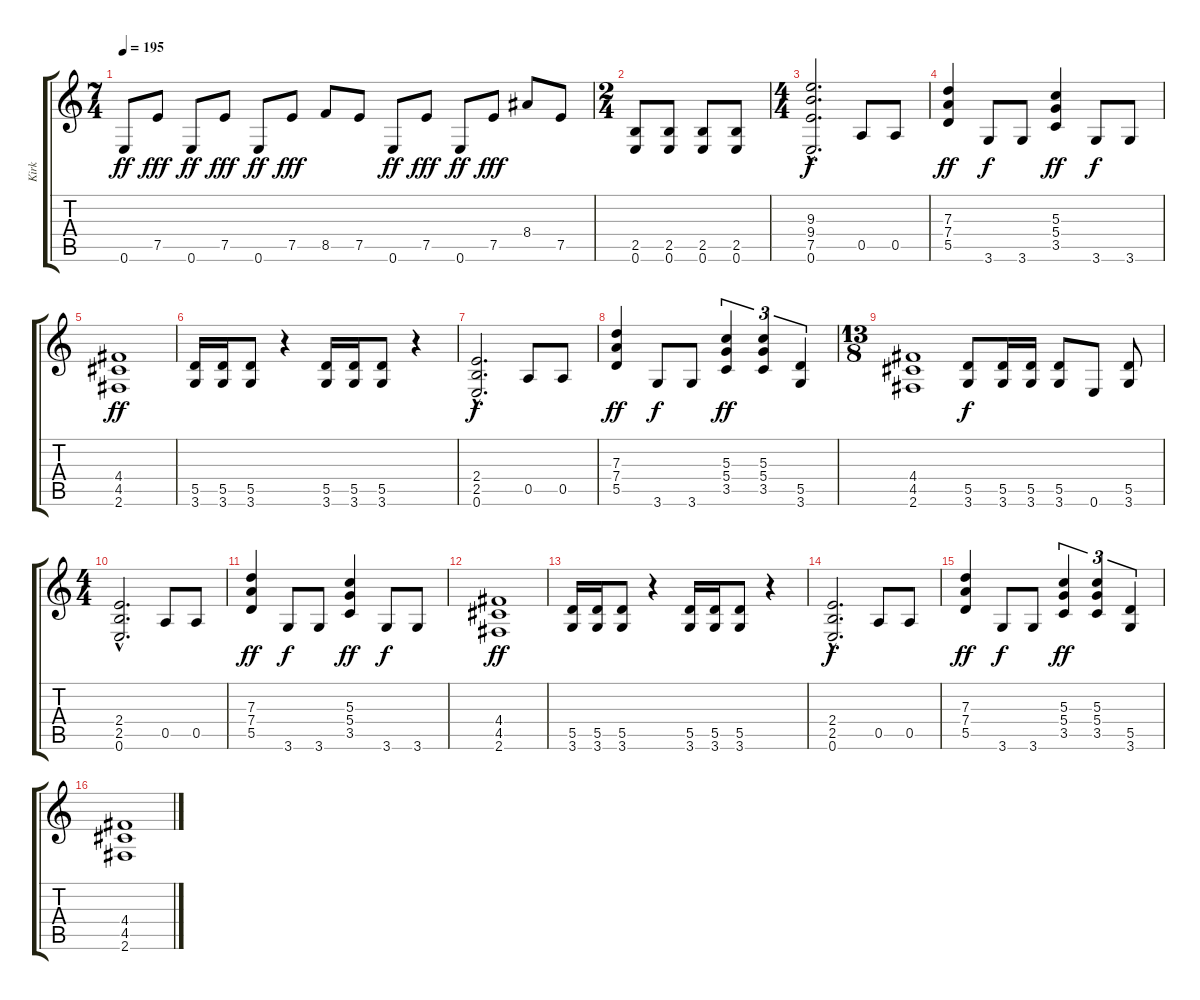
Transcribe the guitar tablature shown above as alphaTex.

\track ("Kirk" "Kirk") {instrument distortionguitar}
\staff {score tabs}
\tuning (E4 B3 G3 D3 A2 E2) {hide}
\ts (7 4)
\tempo 195
\clef g2
\ks c
0.6.8{dy ff} 7.5.8{dy fff} 0.6.8{dy ff} 7.5.8{dy fff} 0.6.8{dy ff} 7.5.8{dy fff} 8.5.8 7.5.8 0.6.8{dy ff} 7.5.8{dy fff} 0.6.8{dy ff} 7.5.8{dy fff} 8.4.8 7.5.8 |
\ts (2 4)
(2.5 0.6).8 (2.5 0.6).8 (2.5 0.6).8 (2.5 0.6).8 |
\ts (4 4)
(9.3{hac} 9.4{hac} 7.5{hac} 0.6{hac}).2{d dy f} 0.5.8 0.5.8 |
(7.3 7.4 5.5).4{dy ff} 3.6.8{dy f} 3.6.8 (5.3 5.4 3.5).4{dy ff} 3.6.8{dy f} 3.6.8 |
(4.4 4.5 2.6).1{dy ff} |
(5.5 3.6).16 (5.5 3.6).16 (5.5 3.6).8 r.4 (5.5 3.6).16 (5.5 3.6).16 (5.5 3.6).8 r.4 |
(2.4{hac} 2.5{hac} 0.6{hac}).2{d dy f} 0.5.8 0.5.8 |
(7.3 7.4 5.5).4{dy ff} 3.6.8{dy f} 3.6.8 (5.3 5.4 3.5).4{tu (3 2) dy ff} (5.3 5.4 3.5).4{tu (3 2)} (5.5 3.6).4{tu (3 2)} |
\ts (13 8)
(4.4 4.5 2.6).1 (5.5 3.6).8{dy f} (5.5 3.6).16 (5.5 3.6).16 (5.5 3.6).8 0.6.8 (5.5 3.6).8 |
\ts (4 4)
(2.4{hac} 2.5{hac} 0.6{hac}).2{d} 0.5.8 0.5.8 |
(7.3 7.4 5.5).4{dy ff} 3.6.8{dy f} 3.6.8 (5.3 5.4 3.5).4{dy ff} 3.6.8{dy f} 3.6.8 |
(4.4 4.5 2.6).1{dy ff} |
(5.5 3.6).16 (5.5 3.6).16 (5.5 3.6).8 r.4 (5.5 3.6).16 (5.5 3.6).16 (5.5 3.6).8 r.4 |
(2.4{hac} 2.5{hac} 0.6{hac}).2{d dy f} 0.5.8 0.5.8 |
(7.3 7.4 5.5).4{dy ff} 3.6.8{dy f} 3.6.8 (5.3 5.4 3.5).4{tu (3 2) dy ff} (5.3 5.4 3.5).4{tu (3 2)} (5.5 3.6).4{tu (3 2)} |
(4.4 4.5 2.6).1
